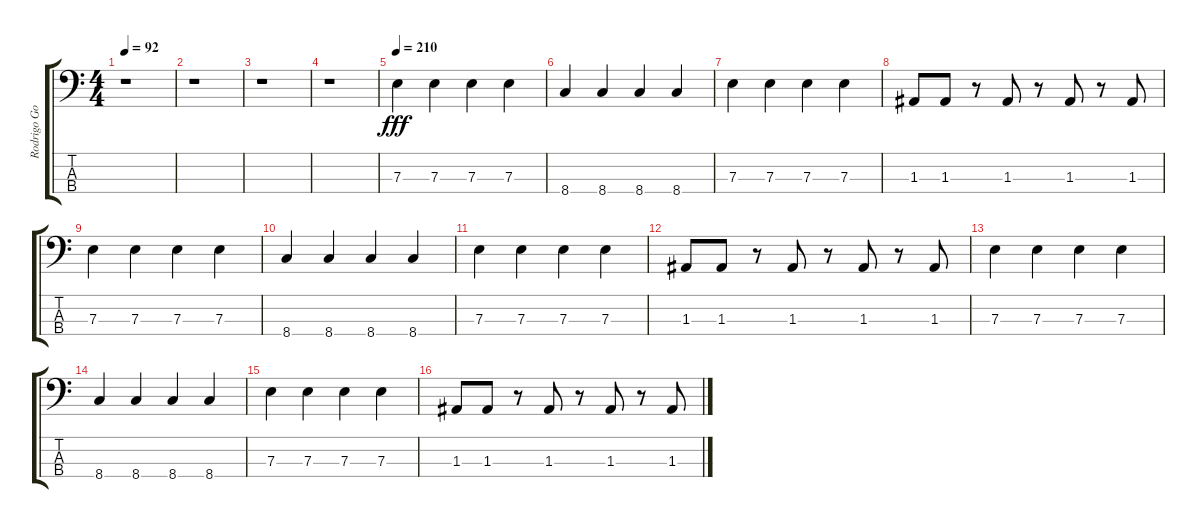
\track ("Rodrigo Gonzalez" "Rodrigo Go") {instrument electricbassfinger}
\staff {score tabs}
\tuning (G2 D2 A1 E1) {hide}
\ts (4 4)
\tempo 92
\clef f4
\ks c
r.1{dy fff} |
r.1 |
r.1 |
r.1 |
\tempo 210
7.3.4 7.3.4 7.3.4 7.3.4 |
8.4.4 8.4.4 8.4.4 8.4.4 |
7.3.4 7.3.4 7.3.4 7.3.4 |
1.3.8 1.3.8 r.8 1.3.8 r.8 1.3.8 r.8 1.3.8 |
7.3.4 7.3.4 7.3.4 7.3.4 |
8.4.4 8.4.4 8.4.4 8.4.4 |
7.3.4 7.3.4 7.3.4 7.3.4 |
1.3.8 1.3.8 r.8 1.3.8 r.8 1.3.8 r.8 1.3.8 |
7.3.4 7.3.4 7.3.4 7.3.4 |
8.4.4 8.4.4 8.4.4 8.4.4 |
7.3.4 7.3.4 7.3.4 7.3.4 |
1.3.8 1.3.8 r.8 1.3.8 r.8 1.3.8 r.8 1.3.8
